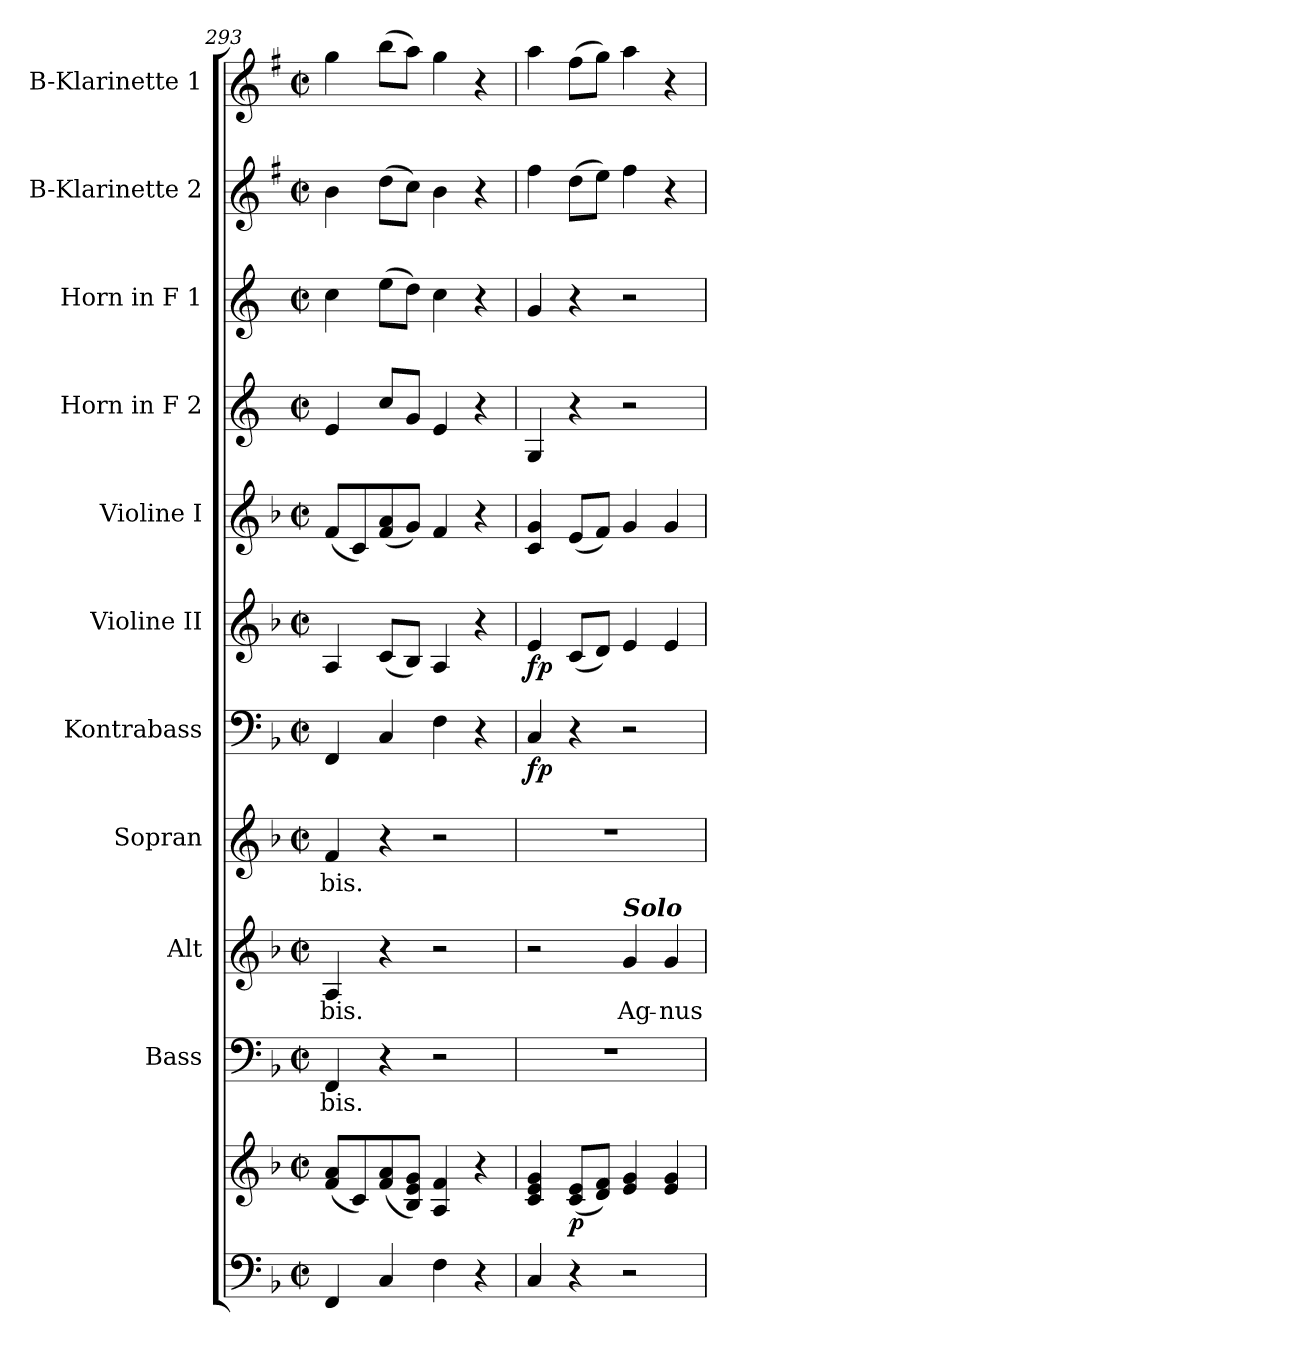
**kern	**kern	**dynam	**kern	**text	**kern	**text	**kern	**text	**kern	**dynam	**kern	**dynam	**kern	**kern	**kern	**kern	**kern
*part11	*part11	*part11	*part10	*part10	*part9	*part9	*part8	*part8	*part7	*part7	*part6	*part6	*part5	*part4	*part3	*part2	*part1
*staff12	*staff11	*staff11/12	*staff10	*staff10	*staff9	*staff9	*staff8	*staff8	*staff7	*staff7	*staff6	*staff6	*staff5	*staff4	*staff3	*staff2	*staff1
*	*	*	*I"Bass	*	*I"Alt	*	*I"Sopran	*	*I"Kontrabass	*	*I"Violine II	*	*I"Violine I	*I"Horn in F 2	*I"Horn in F 1	*I"B-Klarinette 2	*I"B-Klarinette 1
*	*	*	*I'B.	*	*I'A.	*	*I'S.	*	*I'Kb.	*	*I'Vl. II	*	*I'Vl. I	*	*	*I'B Kl. 2	*I'B Kl. 1
*clefF4	*clefG2	*	*clefF4	*	*clefG2	*	*clefG2	*	*clefF4	*	*clefG2	*	*clefG2	*clefG2	*clefG2	*clefG2	*clefG2
*	*	*	*	*	*	*	*	*	*ITrd7c12	*	*	*	*	*ITrd4c7	*ITrd4c7	*ITrd1c2	*ITrd1c2
*k[b-]	*k[b-]	*	*k[b-]	*	*k[b-]	*	*k[b-]	*	*k[b-]	*	*k[b-]	*	*k[b-]	*k[b-]	*k[b-]	*k[b-]	*k[b-]
*F:	*F:	*	*F:	*	*F:	*	*F:	*	*F:	*	*F:	*	*F:	*F:	*F:	*F:	*F:
*M2/2	*M2/2	*	*M2/2	*	*M2/2	*	*M2/2	*	*M2/2	*	*M2/2	*	*M2/2	*M2/2	*M2/2	*M2/2	*M2/2
*met(c|)	*met(c|)	*	*met(c|)	*	*met(c|)	*	*met(c|)	*	*met(c|)	*	*met(c|)	*	*met(c|)	*met(c|)	*met(c|)	*met(c|)	*met(c|)
=293	=293	=293	=293	=293	=293	=293	=293	=293	=293	=293	=293	=293	=293	=293	=293	=293	=293
!	!	!	!	!LO:LY:b	!	!LO:LY:b	!	!LO:LY:b	!	!	!	!	!	!	!	!	!
4FF/	(<8f/ 8a/L	.	4FF/	-bis.	4A/	-bis.	4f/	-bis.	4FFF/	.	4A/	.	(<8f/L	4A/	4f\	4a\	4ff\
.	8c/)	.	.	.	.	.	.	.	.	.	.	.	8c/)	.	.	.	.
4C/	(<8f/ 8a/	.	4r	.	4r	.	4r	.	4CC/	.	(<8c/L	.	(<8f/ 8a/	8f/L	(>8a\L	(>8cc\L	(>8aa\L
.	8B-/ 8e/ 8g/J)	.	.	.	.	.	.	.	.	.	8B-/J)	.	8g/J)	8c/J	8g\J)	8b-\J)	8gg\J)
4F\	4A/ 4f/	.	2r	.	2r	.	2r	.	4FF\	.	4A/	.	4f/	4A/	4f\	4a\	4ff\
4r	4r	.	.	.	.	.	.	.	4r	.	4r	.	4r	4r	4r	4r	4r
!!LO:PB:g=z
=294	=294	=294	=294	=294	=294	=294	=294	=294	=294	=294	=294	=294	=294	=294	=294	=294	=294
!	!	!	!	!	!	!	!	!	!	!LO:DY:b	!	!LO:DY:b	!	!	!	!	!
4C/	4c/ 4e/ 4g/	.	1r	.	2r	.	1r	.	4CC/	fp	4e/	fp	4c/ 4g/	4C/	4c/	4ee\	4gg\
!	!	!LO:DY:b	!	!	!	!	!	!	!	!	!	!	!	!	!	!	!
4r	(<8c/ 8e/L	p	.	.	.	.	.	.	4r	.	(<8c/L	.	(<8e/L	4r	4r	(>8cc\L	(>8ee\L
.	8d/ 8f/J)	.	.	.	.	.	.	.	.	.	8d/J)	.	8f/J)	.	.	8dd\J)	8ff\J)
!	!	!	!	!	!LO:TX:a:Bi:t=Solo	!	!	!	!	!	!	!	!	!	!	!	!
!	!	!	!	!	!	!LO:LY:b	!	!	!	!	!	!	!	!	!	!	!
2r	4e/ 4g/	.	.	.	4g/	Ag-	.	.	2r	.	4e/	.	4g/	2r	2r	4ee\	4gg\
!	!	!	!	!	!	!LO:LY:b	!	!	!	!	!	!	!	!	!	!	!
.	4e/ 4g/	.	.	.	4g/	-nus	.	.	.	.	4e/	.	4g/	.	.	4r	4r
=	=	=	=	=	=	=	=	=	=	=	=	=	=	=	=	=	=
*-	*-	*-	*-	*-	*-	*-	*-	*-	*-	*-	*-	*-	*-	*-	*-	*-	*-
